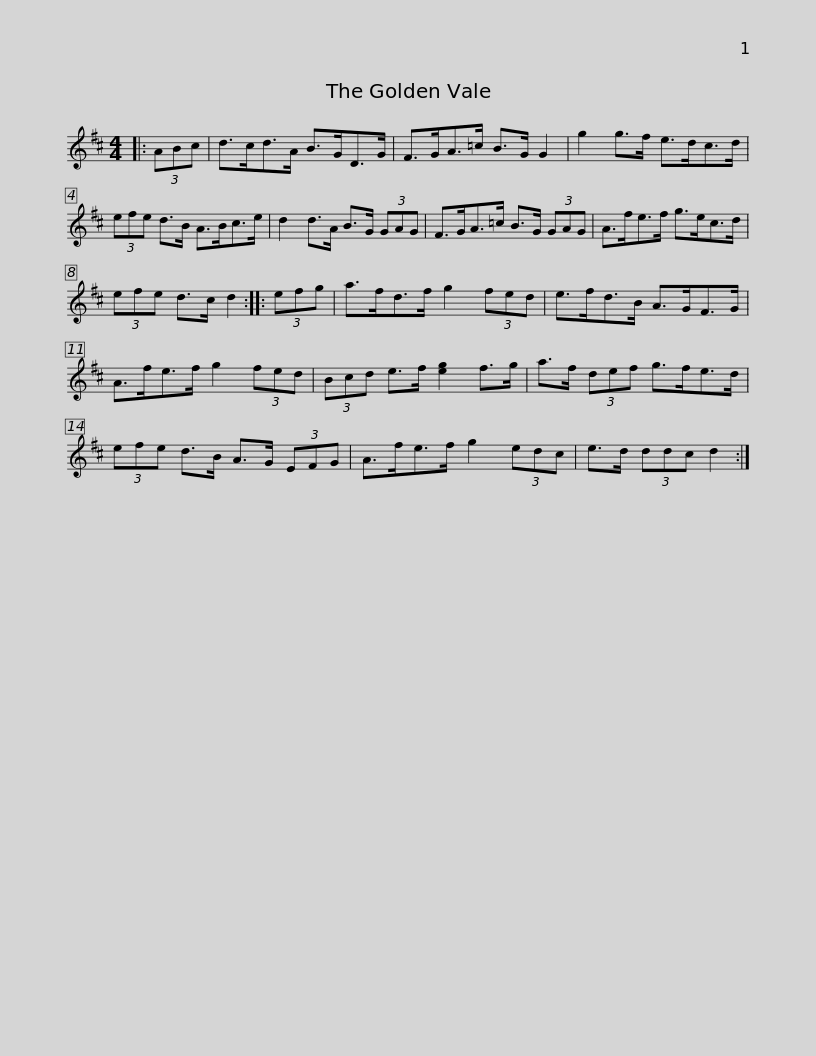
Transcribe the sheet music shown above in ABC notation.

X:1
L:1/8
M:4/4
I:linebreak $
K:D
V:1 treble
V:1
|: (3ABc | d>cd>A B>GD>G | F>GA>=c B>G G2 | g2 g>f e>dc>d | (3efe d>B A>Bc>e |$ %5
 d2 d>A B>G (3GAG | F>GA>=c B>G (3GAG | A>fe>f g>ec>d | (3efe d>c d2 :: (3efg |$ %10
 a>fd>f g2 (3fed | e>fd>B A>GF>G | A>fe>f g2 (3fed | (3Bcd e>f [eg]2 f>g |$ a>f (3def g>fe>d | %15
 (3efe d>B A>G (3EFG | A>fe>f g2 (3edc | e>d (3ddc d2 :| %18
